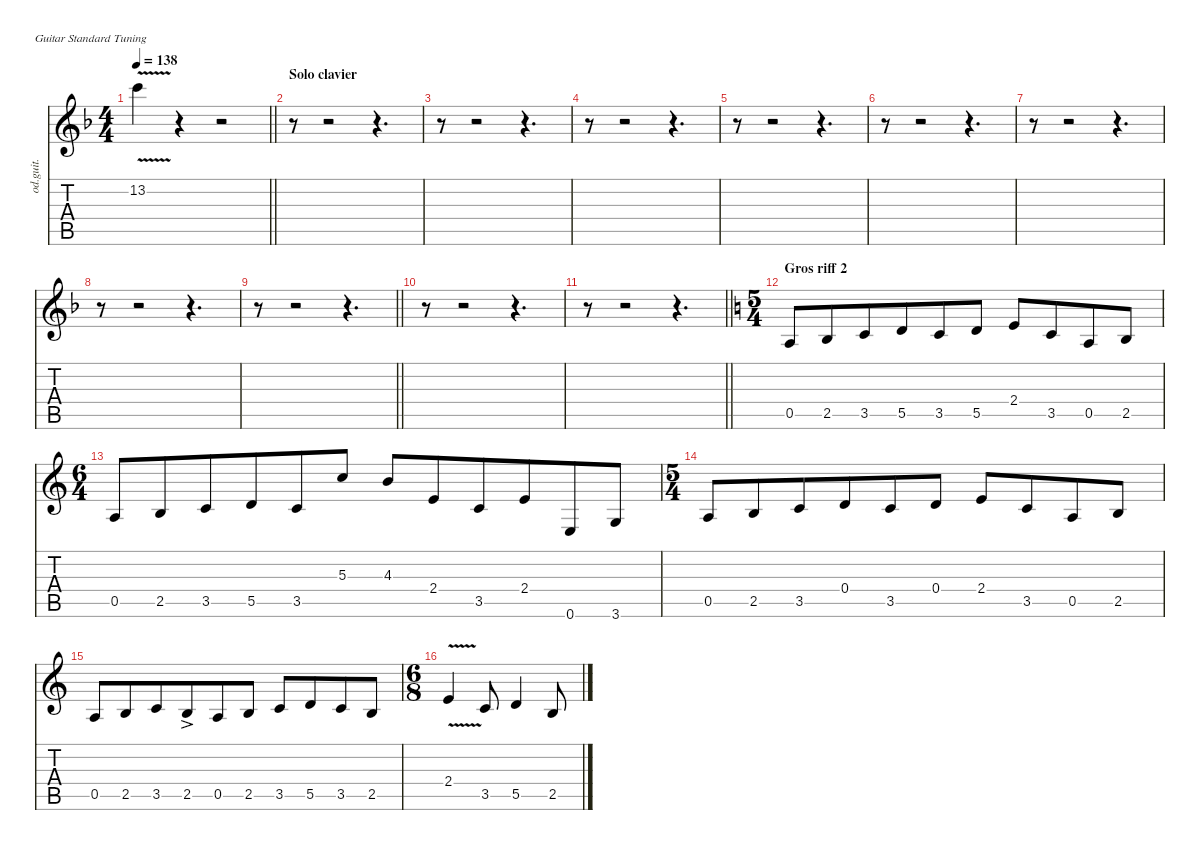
\defaultSystemsLayout 4
\hideDynamics
\bracketExtendMode nobrackets
\track ("Hichem" "od.guit.") {instrument overdrivenguitar}
\staff {score tabs}
\tuning (E4 B3 G3 D3 A2 E2)
\ts (4 4)
\tempo 138
\clef g2
\barLineRight lightlight
\ks dminor
13.2{v t acc forcenatural}.4{dy f beam Down} r.4{beam Down} r.2{beam Down} |
\section ("" "Solo clavier")
r.8{beam Down} r.2{beam Down} r.4{d beam Down} |
r.8{beam Down} r.2{beam Down} r.4{d beam Down} |
r.8{beam Down} r.2{beam Down} r.4{d beam Down} |
r.8{beam Down} r.2{beam Down} r.4{d beam Down} |
r.8{beam Down} r.2{beam Down} r.4{d beam Down} |
r.8{beam Down} r.2{beam Down} r.4{d beam Down} |
r.8{beam Down} r.2{beam Down} r.4{d beam Down} |
\barLineRight lightlight
r.8{beam Down} r.2{beam Down} r.4{d beam Down} |
r.8{beam Down} r.2{beam Down} r.4{d beam Down} |
\barLineRight lightlight
r.8{beam Down} r.2{beam Down} r.4{d beam Down} |
\ts (5 4)
\beaming (8 6 4)
\section ("" "Gros riff 2")
\ks aminor
0.5.8{beam Up} 2.5.8{beam Up} 3.5.8{beam Up} 5.5.8{beam Up} 3.5.8{beam Up} 5.5.8{beam Up} 2.4.8{beam Up} 3.5.8{beam Up} 0.5.8{beam Up} 2.5.8{beam Up} |
\ts (6 4)
\beaming (8 6 6)
0.5.8{beam Up} 2.5.8{beam Up} 3.5.8{beam Up} 5.5.8{beam Up} 3.5.8{beam Up} 5.3.8{beam Up} 4.3.8{beam Up} 2.4.8{beam Up} 3.5.8{beam Up} 2.4.8{beam Up} 0.6.8{beam Up} 3.6.8{beam Up} |
\ts (5 4)
\beaming (8 6 4)
0.5.8{beam Up} 2.5.8{beam Up} 3.5.8{beam Up} 0.4.8{beam Up} 3.5.8{beam Up} 0.4.8{beam Up} 2.4.8{beam Up} 3.5.8{beam Up} 0.5.8{beam Up} 2.5.8{beam Up} |
0.5.8{beam Up} 2.5.8{beam Up} 3.5.8{beam Up} 2.5{ac}.8{dy ff beam Up} 0.5.8{dy f beam Up} 2.5.8{beam Up} 3.5.8{beam Up} 5.5.8{beam Up} 3.5.8{beam Up} 2.5.8{beam Up} |
\ts (6 8)
\beaming (8 3 3)
2.4{v}.4{beam Up} 3.5.8{beam Up} 5.5.4{beam Up} 2.5.8{beam Up}
